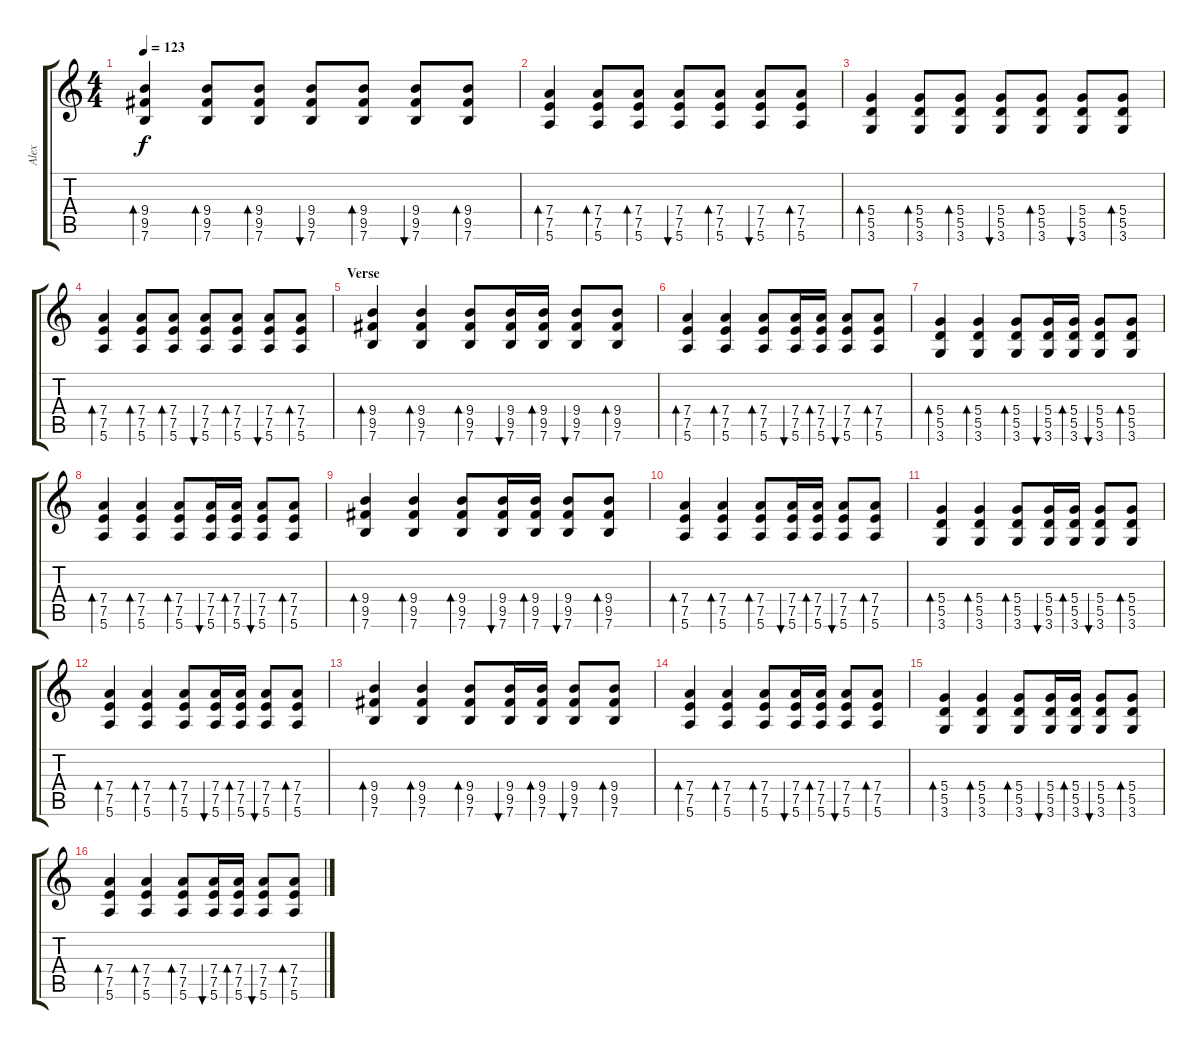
\track ("Alex" "Alex") {instrument distortionguitar}
\staff {score tabs}
\tuning (E4 B3 G3 D3 A2 E2) {hide}
\ts (4 4)
\tempo 123
\clef g2
\ks c
(9.4 9.5 7.6).4{bd 60 dy f instrument distortionguitar} (9.4 9.5 7.6).8{bd 60 instrument electricguitarmuted} (9.4 9.5 7.6).8{bd 60} (9.4 9.5 7.6).8{bu 60} (9.4 9.5 7.6).8{bd 60} (9.4 9.5 7.6).8{bu 60} (9.4 9.5 7.6).8{bd 60} |
(7.4 7.5 5.6).4{bd 60 instrument distortionguitar} (7.4 7.5 5.6).8{bd 60 instrument electricguitarmuted} (7.4 7.5 5.6).8{bd 60} (7.4 7.5 5.6).8{bu 60} (7.4 7.5 5.6).8{bd 60} (7.4 7.5 5.6).8{bu 60} (7.4 7.5 5.6).8{bd 60} |
(5.4 5.5 3.6).4{bd 60 instrument distortionguitar} (5.4 5.5 3.6).8{bd 60 instrument electricguitarmuted} (5.4 5.5 3.6).8{bd 60} (5.4 5.5 3.6).8{bu 60} (5.4 5.5 3.6).8{bd 60} (5.4 5.5 3.6).8{bu 60} (5.4 5.5 3.6).8{bd 60} |
(7.4 7.5 5.6).4{bd 60 instrument distortionguitar} (7.4 7.5 5.6).8{bd 60 instrument electricguitarmuted} (7.4 7.5 5.6).8{bd 60} (7.4 7.5 5.6).8{bu 60} (7.4 7.5 5.6).8{bd 60} (7.4 7.5 5.6).8{bu 60} (7.4 7.5 5.6).8{bd 60} |
\section ("" "Verse")
(9.4 9.5 7.6).4{bd 60 instrument distortionguitar} (9.4 9.5 7.6).4{bd 60} (9.4 9.5 7.6).8{bd 60} (9.4 9.5 7.6).16{bu 60} (9.4 9.5 7.6).16{bd 60} (9.4 9.5 7.6).8{bu 60} (9.4 9.5 7.6).8{bd 60} |
(7.4 7.5 5.6).4{bd 60} (7.4 7.5 5.6).4{bd 60} (7.4 7.5 5.6).8{bd 60} (7.4 7.5 5.6).16{bu 60} (7.4 7.5 5.6).16{bd 60} (7.4 7.5 5.6).8{bu 60} (7.4 7.5 5.6).8{bd 60} |
(5.4 5.5 3.6).4{bd 60} (5.4 5.5 3.6).4{bd 60} (5.4 5.5 3.6).8{bd 60} (5.4 5.5 3.6).16{bu 60} (5.4 5.5 3.6).16{bd 60} (5.4 5.5 3.6).8{bu 60} (5.4 5.5 3.6).8{bd 60} |
(7.4 7.5 5.6).4{bd 60} (7.4 7.5 5.6).4{bd 60} (7.4 7.5 5.6).8{bd 60} (7.4 7.5 5.6).16{bu 60} (7.4 7.5 5.6).16{bd 60} (7.4 7.5 5.6).8{bu 60} (7.4 7.5 5.6).8{bd 60} |
(9.4 9.5 7.6).4{bd 60} (9.4 9.5 7.6).4{bd 60} (9.4 9.5 7.6).8{bd 60} (9.4 9.5 7.6).16{bu 60} (9.4 9.5 7.6).16{bd 60} (9.4 9.5 7.6).8{bu 60} (9.4 9.5 7.6).8{bd 60} |
(7.4 7.5 5.6).4{bd 60} (7.4 7.5 5.6).4{bd 60} (7.4 7.5 5.6).8{bd 60} (7.4 7.5 5.6).16{bu 60} (7.4 7.5 5.6).16{bd 60} (7.4 7.5 5.6).8{bu 60} (7.4 7.5 5.6).8{bd 60} |
(5.4 5.5 3.6).4{bd 60} (5.4 5.5 3.6).4{bd 60} (5.4 5.5 3.6).8{bd 60} (5.4 5.5 3.6).16{bu 60} (5.4 5.5 3.6).16{bd 60} (5.4 5.5 3.6).8{bu 60} (5.4 5.5 3.6).8{bd 60} |
(7.4 7.5 5.6).4{bd 60} (7.4 7.5 5.6).4{bd 60} (7.4 7.5 5.6).8{bd 60} (7.4 7.5 5.6).16{bu 60} (7.4 7.5 5.6).16{bd 60} (7.4 7.5 5.6).8{bu 60} (7.4 7.5 5.6).8{bd 60} |
(9.4 9.5 7.6).4{bd 60} (9.4 9.5 7.6).4{bd 60} (9.4 9.5 7.6).8{bd 60} (9.4 9.5 7.6).16{bu 60} (9.4 9.5 7.6).16{bd 60} (9.4 9.5 7.6).8{bu 60} (9.4 9.5 7.6).8{bd 60} |
(7.4 7.5 5.6).4{bd 60} (7.4 7.5 5.6).4{bd 60} (7.4 7.5 5.6).8{bd 60} (7.4 7.5 5.6).16{bu 60} (7.4 7.5 5.6).16{bd 60} (7.4 7.5 5.6).8{bu 60} (7.4 7.5 5.6).8{bd 60} |
(5.4 5.5 3.6).4{bd 60} (5.4 5.5 3.6).4{bd 60} (5.4 5.5 3.6).8{bd 60} (5.4 5.5 3.6).16{bu 60} (5.4 5.5 3.6).16{bd 60} (5.4 5.5 3.6).8{bu 60} (5.4 5.5 3.6).8{bd 60} |
(7.4 7.5 5.6).4{bd 60} (7.4 7.5 5.6).4{bd 60} (7.4 7.5 5.6).8{bd 60} (7.4 7.5 5.6).16{bu 60} (7.4 7.5 5.6).16{bd 60} (7.4 7.5 5.6).8{bu 60} (7.4 7.5 5.6).8{bd 60}
